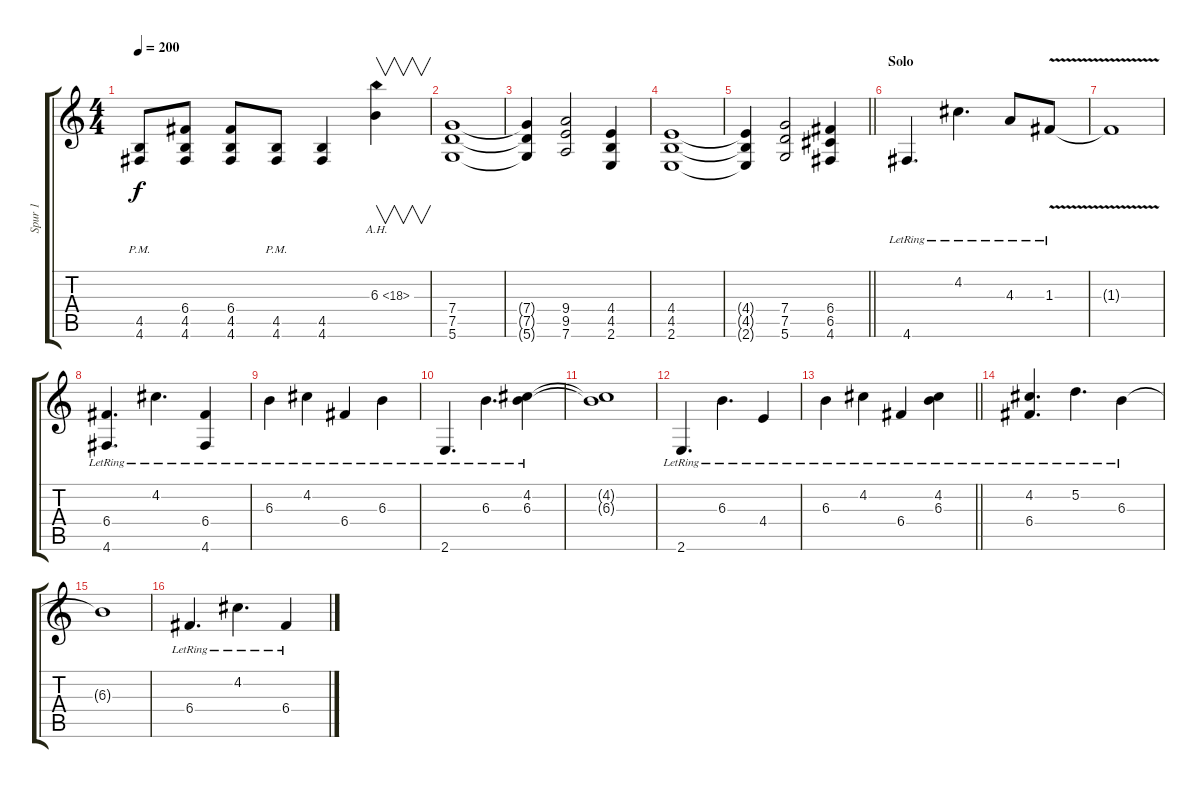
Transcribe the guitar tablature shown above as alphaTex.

\track ("Spur 1" "Spur 1") {instrument distortionguitar}
\staff {score tabs}
\tuning (D4 A3 F3 C3 G2 D2) {hide}
\ts (4 4)
\tempo 200
\clef g2
\ks c
(4.5{pm} 4.6{pm}).8{dy f} (6.4 4.5 4.6).8 (6.4 4.5 4.6).8 (4.5{pm} 4.6{pm}).8 (4.5 4.6).4 6.3{ah 12}.4{v} |
(7.4 7.5 5.6).1 |
(7.4{t} 7.5{t} 5.6{t}).4 (9.4 9.5 7.6).2 (4.4 4.5 2.6).4 |
(4.4 4.5 2.6).1 |
\barLineRight lightlight
(4.4{t} 4.5{t} 2.6{t}).4 (7.4 7.5 5.6).2 (6.4 6.5 4.6).4 |
\section ("" "Solo")
4.6{lr}.4{d instrument electricguitarclean} 4.2{lr}.4{d} 4.3{lr}.8 1.3{v lr}.8 |
1.3{t}.1 |
(6.4{lr} 4.6{lr}).4{d} 4.2{lr}.4{d} (6.4{lr} 4.6{lr}).4 |
6.3{lr}.4 4.2{lr}.4 6.4{lr}.4 6.3{lr}.4 |
2.6{lr}.4{d} 6.3{lr}.4{d} (4.2{lr} 6.3{lr}).4 |
(4.2{t} 6.3{t}).1 |
2.6{lr}.4{d} 6.3{lr}.4{d} 4.4{lr}.4 |
\barLineRight lightlight
6.3{lr}.4 4.2{lr}.4 6.4{lr}.4 (4.2{lr} 6.3{lr}).4 |
(4.2{lr} 6.4{lr}).4{d instrument electricguitarclean} 5.2{lr}.4{d} 6.3{lr}.4 |
6.3{t}.1 |
6.4{lr}.4{d} 4.2{lr}.4{d} 6.4{lr}.4
